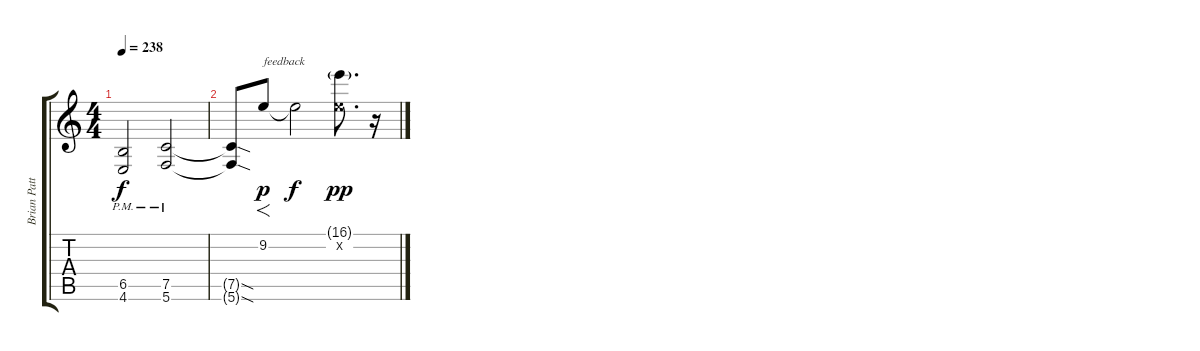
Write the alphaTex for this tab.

\track ("Brian Patton" "Brian Patt") {instrument distortionguitar}
\staff {score tabs}
\tuning (C4 G3 Eb3 Bb2 F2 C2) {hide}
\ts (4 4)
\tempo 238
\clef g2
\ks c
(6.5{pm} 4.6{pm}).2{dy f} (7.5{pm} 5.6{pm}).2 |
(7.5{sod t} 5.6{sod t}).8 9.2.8{f txt "feedback" dy p instrument guitarharmonics} 9.2{t}.2{dy f} (16.1{g} 9.2{x}).8{d dy pp} r.16
